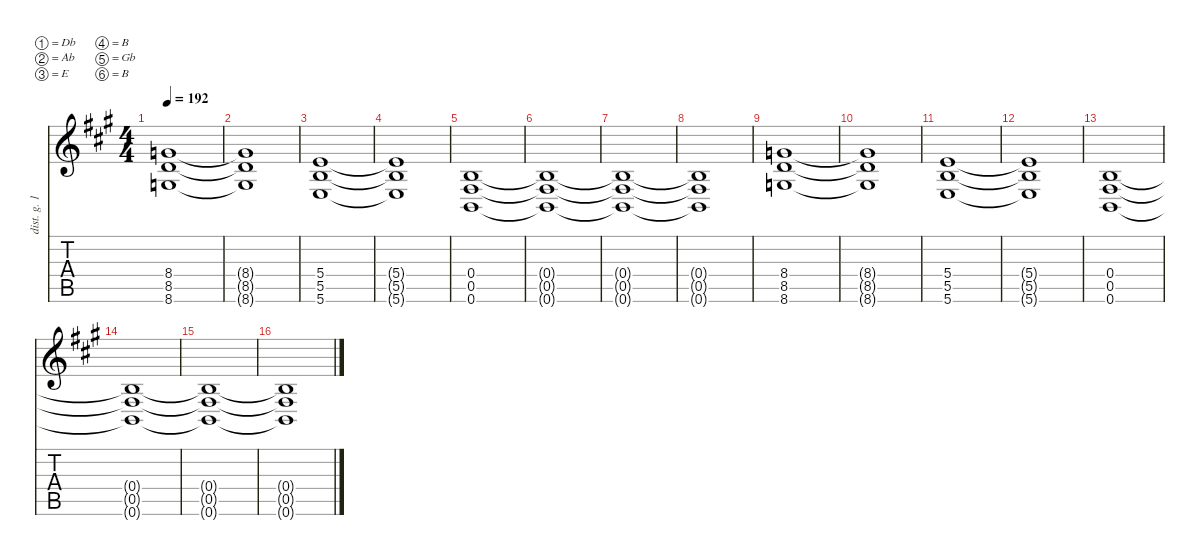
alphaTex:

\defaultSystemsLayout 4
\hideDynamics
\bracketExtendMode nobrackets
\otherSystemsTrackNameOrientation horizontal
\track ("Distortion Guitar 1" "dist. g. 1") {instrument distortionguitar}
\staff {score tabs}
\tuning (Db4 Ab3 E3 B2 Gb2 B1)
\ts (4 4)
\tempo 192
\clef g2
\ks a
(8.6{acc forcenatural} 8.5{acc forcenatural} 8.4{acc forcenatural}).1{dy ff beam Up} |
(8.6{t acc forcenatural} 8.5{t acc forcenatural} 8.4{t acc forcenatural}).1{beam Up} |
(5.6{acc forcenatural} 5.5{acc forcenatural} 5.4{acc forcenatural}).1{beam Up} |
(5.6{t acc forcenatural} 5.5{t acc forcenatural} 5.4{t acc forcenatural}).1{beam Up} |
(0.6{acc forcenatural} 0.5{acc #} 0.4{acc forcenatural}).1{beam Up} |
(0.6{t acc forcenatural} 0.5{t acc #} 0.4{t acc forcenatural}).1{beam Up} |
(0.6{t acc forcenatural} 0.5{t acc #} 0.4{t acc forcenatural}).1{beam Up} |
(0.6{t acc forcenatural} 0.5{t acc #} 0.4{t acc forcenatural}).1{beam Up} |
(8.6{acc forcenatural} 8.5{acc forcenatural} 8.4{acc forcenatural}).1{beam Up} |
(8.6{t acc forcenatural} 8.5{t acc forcenatural} 8.4{t acc forcenatural}).1{beam Up} |
(5.6{acc forcenatural} 5.5{acc forcenatural} 5.4{acc forcenatural}).1{beam Up} |
(5.6{t acc forcenatural} 5.5{t acc forcenatural} 5.4{t acc forcenatural}).1{beam Up} |
(0.6{acc forcenatural} 0.5{acc #} 0.4{acc forcenatural}).1{beam Up} |
(0.6{t acc forcenatural} 0.5{t acc #} 0.4{t acc forcenatural}).1{beam Up} |
(0.6{t acc forcenatural} 0.5{t acc #} 0.4{t acc forcenatural}).1{beam Up} |
(0.6{t acc forcenatural} 0.5{t acc #} 0.4{t acc forcenatural}).1{beam Up}
